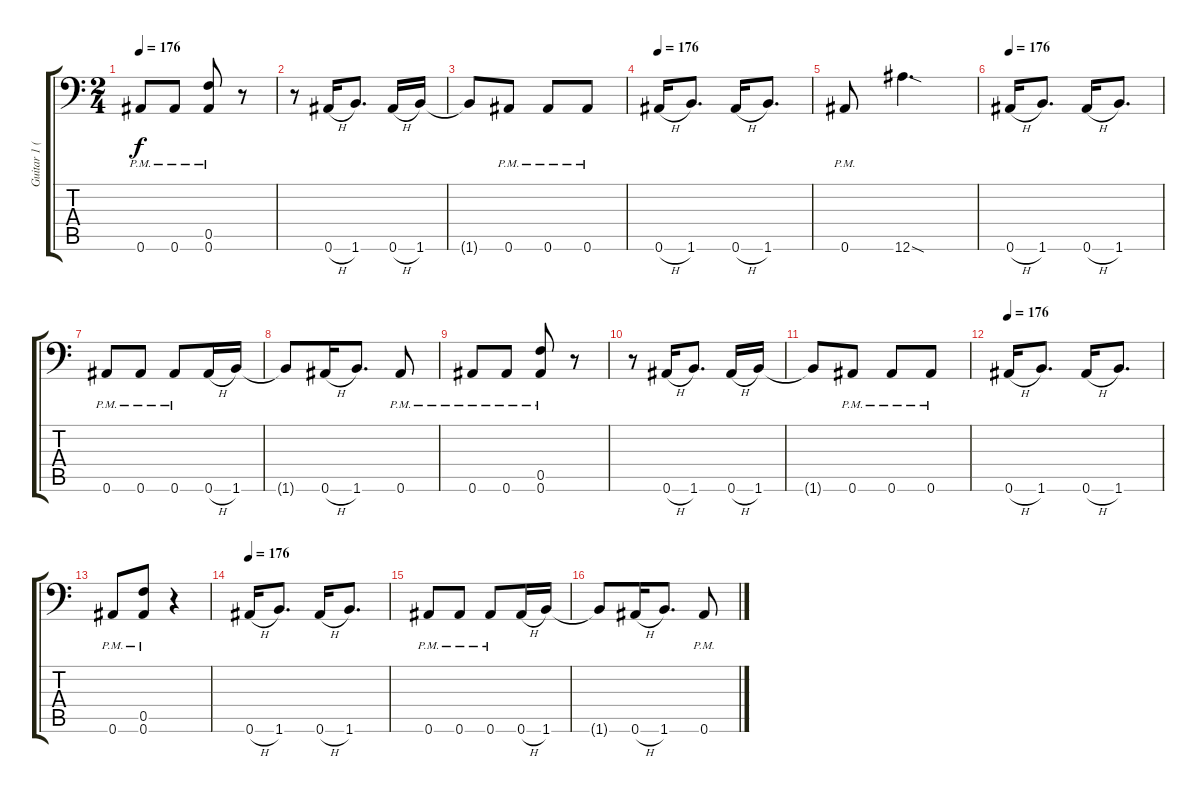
\track ("Guitar 1 (Right)" "Guitar 1 (") {instrument distortionguitar}
\staff {score tabs}
\tuning (C4 G3 Eb3 Bb2 F2 Bb1) {hide}
\ts (2 4)
\tempo 176
\clef f4
\ks c
0.6{pm}.8{dy f} 0.6{pm}.8 (0.5{pm} 0.6{pm}).8 r.8 |
r.8 0.6{h}.16 1.6.8{d} 0.6{h}.16 1.6.16 |
1.6{t}.8 0.6{pm}.8 0.6{pm}.8 0.6{pm}.8 |
\tempo 176
0.6{h}.16 1.6.8{d} 0.6{h}.16 1.6.8{d} |
0.6{pm}.8 12.6{sod}.4{d} |
\tempo 176
0.6{h}.16 1.6.8{d} 0.6{h}.16 1.6.8{d} |
0.6{pm}.8 0.6{pm}.8 0.6{pm}.8 0.6{h}.16 1.6.16 |
1.6{t}.8 0.6{h}.16 1.6.8{d} 0.6{pm}.8 |
0.6{pm}.8 0.6{pm}.8 (0.5{pm} 0.6{pm}).8 r.8 |
r.8 0.6{h}.16 1.6.8{d} 0.6{h}.16 1.6.16 |
1.6{t}.8 0.6{pm}.8 0.6{pm}.8 0.6{pm}.8 |
\tempo 176
0.6{h}.16 1.6.8{d} 0.6{h}.16 1.6.8{d} |
0.6{pm}.8 (0.5{pm} 0.6{pm}).8 r.4 |
\tempo 176
0.6{h}.16 1.6.8{d} 0.6{h}.16 1.6.8{d} |
0.6{pm}.8 0.6{pm}.8 0.6{pm}.8 0.6{h}.16 1.6.16 |
1.6{t}.8 0.6{h}.16 1.6.8{d} 0.6{pm}.8
